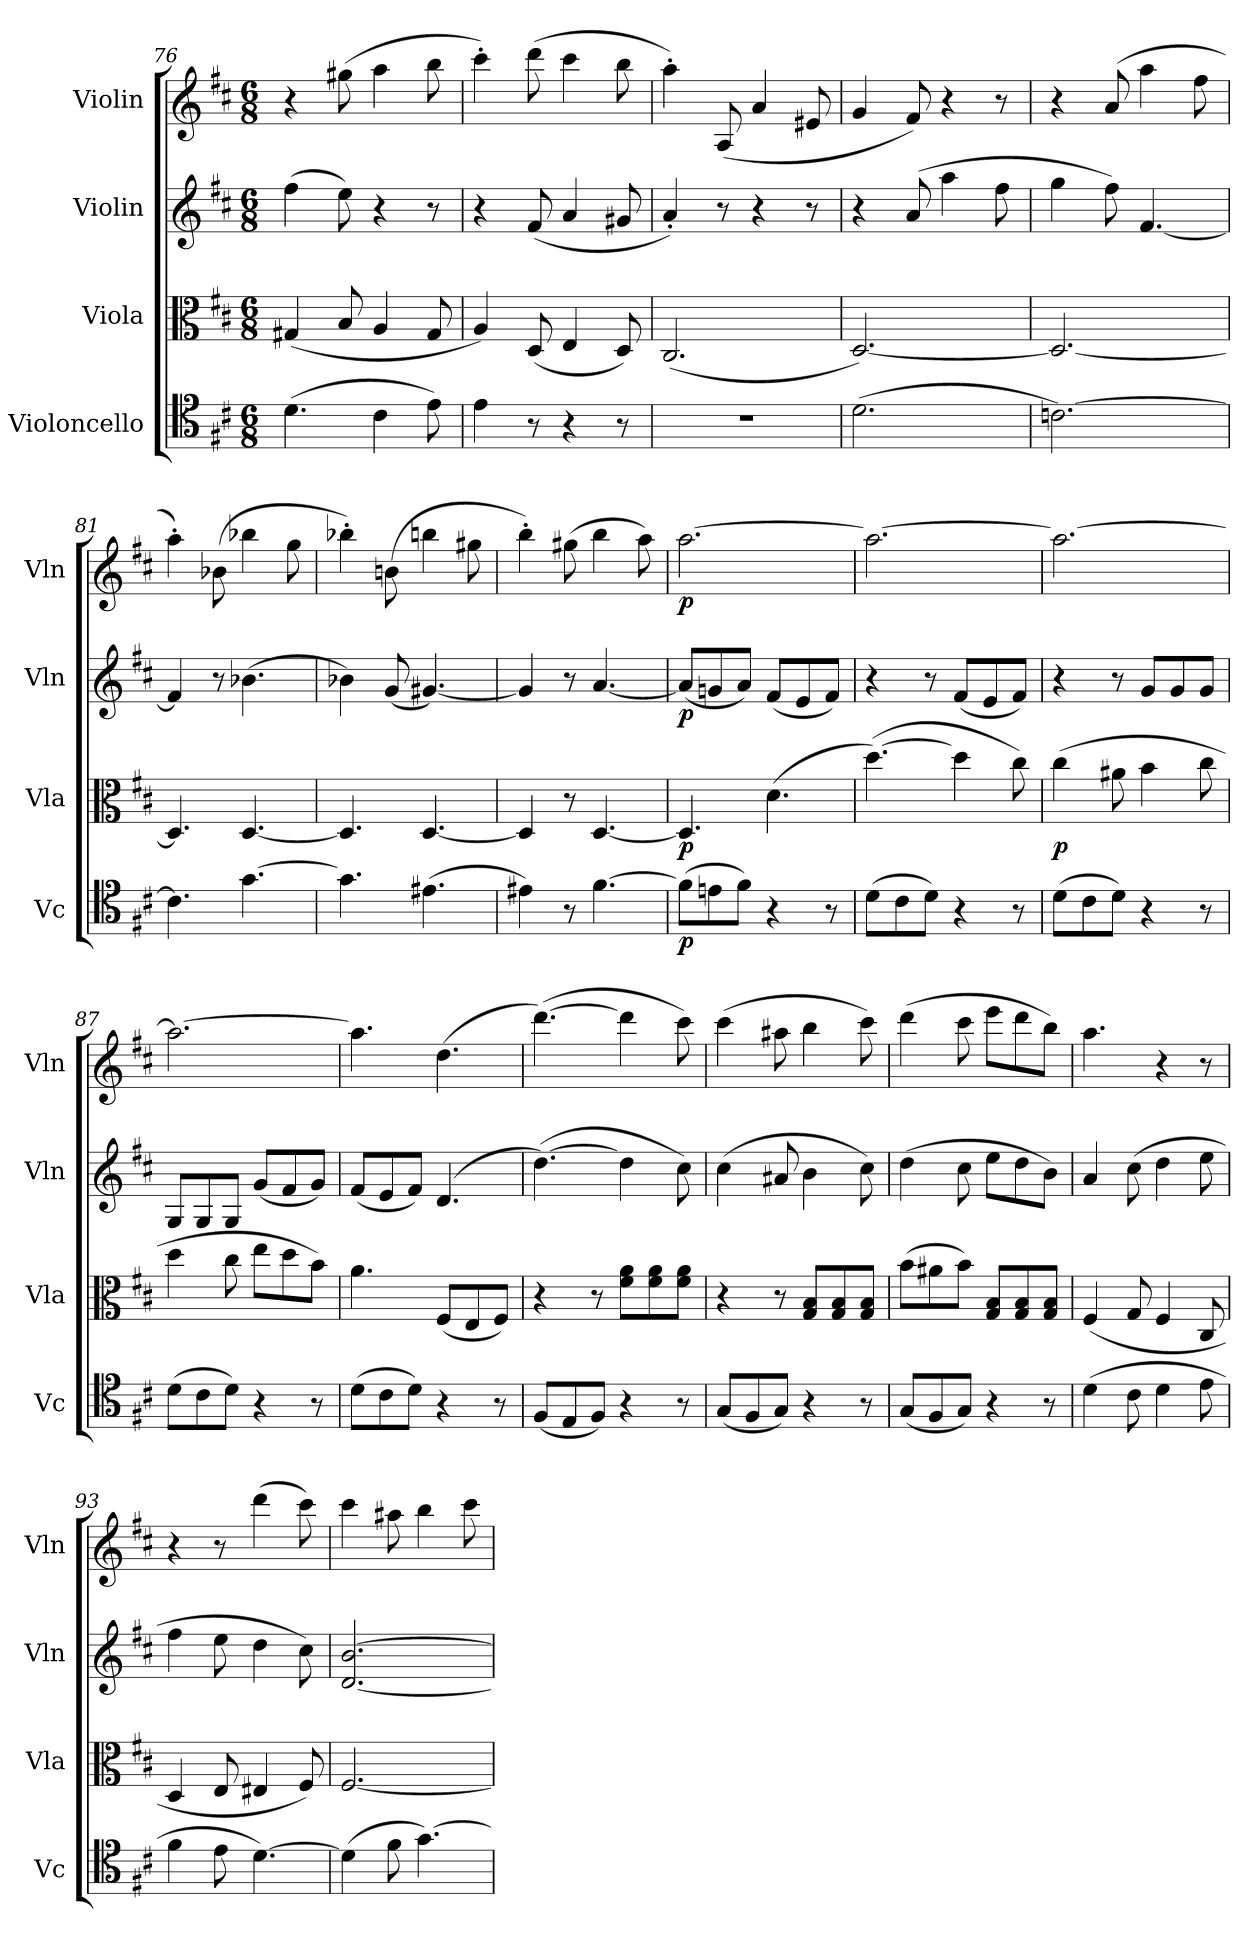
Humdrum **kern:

**kern	**dynam	**kern	**dynam	**kern	**dynam	**kern	**dynam
*part4	*part4	*part3	*part3	*part2	*part2	*part1	*part1
*staff4	*staff4	*staff3	*staff3	*staff2	*staff2	*staff1	*staff1
*I"Violoncello	*	*I"Viola	*	*I"Violin	*	*I"Violin	*
*I'Vc	*	*I'Vla	*	*I'Vln	*	*I'Vln	*
*clefC4	*	*clefC3	*	*clefG2	*	*clefG2	*
*k[f#c#]	*	*k[f#c#]	*	*k[f#c#]	*	*k[f#c#]	*
*D:	*	*D:	*	*D:	*	*D:	*
*M6/8	*	*M6/8	*	*M6/8	*	*M6/8	*
=76	=76	=76	=76	=76	=76	=76	=76
(4.d\	.	(4G#X/	.	(4ff#\	.	4r	.
.	.	8B/	.	8ee\)	.	(8gg#X\	.
4c#\	.	4A/	.	4r	.	4aa\	.
8e\)	.	8G#/	.	8r	.	8bb\	.
=77	=77	=77	=77	=77	=77	=77	=77
4e\	.	4A/)	.	4r	.	4ccc#'\)	.
8r	.	(8D/	.	(8f#/	.	(8ddd\	.
4r	.	4E/	.	4a/	.	4ccc#\	.
8r	.	8D/)	.	8g#X/	.	8bb\	.
=78	=78	=78	=78	=78	=78	=78	=78
2.r	.	(2.C#/	.	4a'/)	.	4aa'\)	.
.	.	.	.	8r	.	(8A/	.
.	.	.	.	4r	.	4a/	.
.	.	.	.	8r	.	8e#X/	.
=79	=79	=79	=79	=79	=79	=79	=79
(2.d\	.	[2.D/)	.	4r	.	4g/	.
.	.	.	.	(8a/	.	8f#/)	.
.	.	.	.	4aa\	.	4r	.
.	.	.	.	8ff#\	.	8r	.
=80	=80	=80	=80	=80	=80	=80	=80
[2.cn\)	.	2.D/_	.	4gg\	.	4r	.
.	.	.	.	8ff#\)	.	(8a/	.
.	.	.	.	[4.f#/	.	4aa\	.
.	.	.	.	.	.	8ff#\	.
=81	=81	=81	=81	=81	=81	=81	=81
4.c\]	.	4.D/]	.	4f#/]	.	4aa'\)	.
.	.	.	.	8r	.	(8b-X\	.
[4.g\	.	[4.D/	.	(4.b-X\	.	4bb-X\	.
.	.	.	.	.	.	8gg\	.
=82	=82	=82	=82	=82	=82	=82	=82
4.g\]	.	4.D/]	.	4b-X\)	.	4bb-X'\)	.
.	.	.	.	(8g/	.	(8bn\	.
(4.e#X\	.	[4.D/	.	[4.g#X/)	.	4bbn\	.
.	.	.	.	.	.	8gg#X\	.
=83	=83	=83	=83	=83	=83	=83	=83
4e#X\)	.	4D/]	.	4g#/]	.	4bb'\)	.
8r	.	8r	.	8r	.	(8gg#X\	.
[4.f#\	.	[4.D/	.	[4.a/	.	4bb\	.
.	.	.	.	.	.	8aa\)	.
=84	=84	=84	=84	=84	=84	=84	=84
(8f#\L]	p	4.D/]	p	(8a/L]	p	[2.aa\	p
8en\	.	.	.	8gn/	.	.	.
8f#\J)	.	.	.	8a/J)	.	.	.
4r	.	(4.d\	.	(8f#/L	.	.	.
.	.	.	.	8e/	.	.	.
8r	.	.	.	8f#/J)	.	.	.
=85	=85	=85	=85	=85	=85	=85	=85
(8d\L	.	([4.dd\)	.	4r	.	2.aa\_	.
8c#\	.	.	.	.	.	.	.
8d\J)	.	.	.	8r	.	.	.
4r	.	4dd\]	.	(8f#/L	.	.	.
.	.	.	.	8e/	.	.	.
8r	.	8cc#\)	.	8f#/J)	.	.	.
=86	=86	=86	=86	=86	=86	=86	=86
(8d\L	.	(4cc#\	p	4r	.	2.aa\_	.
8c#\	.	.	.	.	.	.	.
8d\J)	.	8a#X\	.	8r	.	.	.
4r	.	4b\	.	8g/L	.	.	.
.	.	.	.	8g/	.	.	.
8r	.	8cc#\	.	8g/J	.	.	.
=87	=87	=87	=87	=87	=87	=87	=87
(8d\L	.	4dd\	.	8G/L	.	2.aa\_	.
8c#\	.	.	.	8G/	.	.	.
8d\J)	.	8cc#\	.	8G/J	.	.	.
4r	.	8ee\L	.	(8g/L	.	.	.
.	.	8dd\	.	8f#/	.	.	.
8r	.	8b\J)	.	8g/J)	.	.	.
=88	=88	=88	=88	=88	=88	=88	=88
(8d\L	.	4.a\	.	(8f#/L	.	4.aa\]	.
8c#\	.	.	.	8e/	.	.	.
8d\J)	.	.	.	8f#/J)	.	.	.
4r	.	(8F#/L	.	(4.d/	.	(4.dd\	.
.	.	8E/	.	.	.	.	.
8r	.	8F#/J)	.	.	.	.	.
=89	=89	=89	=89	=89	=89	=89	=89
(8F#/L	.	4r	.	([4.dd\)	.	([4.ddd\)	.
8E/	.	.	.	.	.	.	.
8F#/J)	.	8r	.	.	.	.	.
4r	.	8f#\ 8a\L	.	4dd\]	.	4ddd\]	.
.	.	8f#\ 8a\	.	.	.	.	.
8r	.	8f#\ 8a\J	.	8cc#\)	.	8ccc#\)	.
=90	=90	=90	=90	=90	=90	=90	=90
(8G/L	.	4r	.	(4cc#\	.	(4ccc#\	.
8F#/	.	.	.	.	.	.	.
8G/J)	.	8r	.	8a#X/	.	8aa#X\	.
4r	.	8G/ 8B/L	.	4b\	.	4bb\	.
.	.	8G/ 8B/	.	.	.	.	.
8r	.	8G/ 8B/J	.	8cc#\)	.	8ccc#\)	.
=91	=91	=91	=91	=91	=91	=91	=91
(8G/L	.	(8b\L	.	(4dd\	.	(4ddd\	.
8F#/	.	8a#X\	.	.	.	.	.
8G/J)	.	8b\J)	.	8cc#\	.	8ccc#\	.
4r	.	8G/ 8B/L	.	8ee\L	.	8eee\L	.
.	.	8G/ 8B/	.	8dd\	.	8ddd\	.
8r	.	8G/ 8B/J	.	8b\J)	.	8bb\J)	.
=92	=92	=92	=92	=92	=92	=92	=92
(4d\	.	(4F#/	.	4a/	.	4.aa\	.
8c#\	.	8G/	.	(8cc#\	.	.	.
4d\	.	4F#/	.	4dd\	.	4r	.
8e\	.	8C#/	.	8ee\	.	8r	.
=93	=93	=93	=93	=93	=93	=93	=93
4f#\	.	4D/	.	4ff#\	.	4r	.
8e\	.	8E/	.	8ee\	.	8r	.
[4.d\)	.	4E#X/	.	4dd\	.	(4ddd\	.
.	.	8F#/)	.	8cc#\)	.	8ccc#\)	.
=94	=94	=94	=94	=94	=94	=94	=94
(4d\]	.	[2.F#/	.	[2.d/ [2.b/	.	4ccc#\	.
8f#\	.	.	.	.	.	8aa#X\	.
[4.g\)	.	.	.	.	.	4bb\	.
.	.	.	.	.	.	8ccc#\	.
=	=	=	=	=	=	=	=
*-	*-	*-	*-	*-	*-	*-	*-
